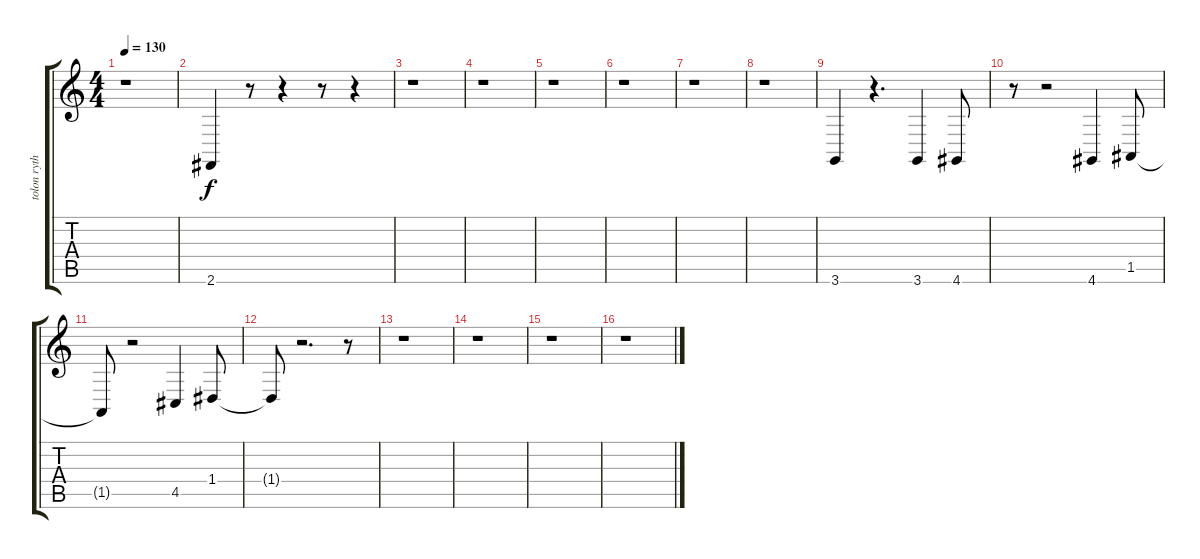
\track ("tolon rythm" "tolon ryth") {instrument glockenspiel}
\staff {score tabs}
\tuning (E4 B3 G3 D3 A2 E2) {hide}
\ts (4 4)
\tempo 130
\clef g2
\ks c
r.1{dy f} |
2.6.4 r.8 r.4 r.8 r.4 |
r.1 |
r.1 |
r.1 |
r.1 |
r.1 |
r.1 |
3.6.4 r.4{d} 3.6.4 4.6.8 |
r.8 r.2 4.6.4 1.5.8 |
1.5{t}.8 r.2 4.5.4 1.4.8 |
1.4{t}.8 r.2{d} r.8 |
r.1 |
r.1 |
r.1 |
r.1
